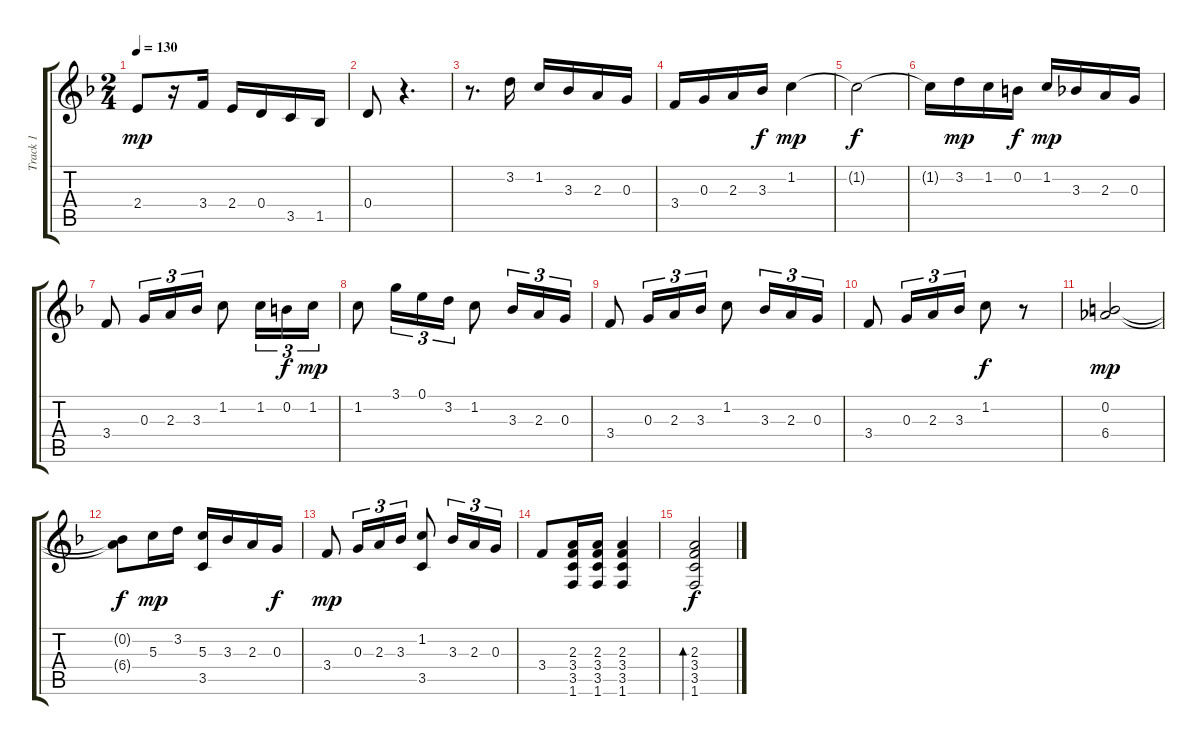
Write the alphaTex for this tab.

\track ("Track 1" "Track 1") {instrument acousticguitarnylon}
\staff {score tabs}
\tuning (E4 B3 G3 D3 A2 E2) {hide}
\ts (2 4)
\tempo 130
\clef g2
\ks dminor
2.4.8{dy mp} r.16 3.4.16 2.4.16 0.4.16 3.5.16 1.5.16 |
0.4.8 r.4{d} |
r.8{d} 3.2.16 1.2.16 3.3.16 2.3.16 0.3.16 |
3.4.16 0.3.16 2.3.16 3.3.16{dy f} 1.2.4{dy mp} |
1.2{t}.2{dy f} |
1.2{t}.16 3.2.16{dy mp} 1.2.16 0.2.16{dy f} 1.2.16{dy mp} 3.3.16 2.3.16 0.3.16 |
3.4.8 0.3.16{tu (3 2)} 2.3.16{tu (3 2)} 3.3.16{tu (3 2)} 1.2.8 1.2.16{tu (3 2)} 0.2.16{tu (3 2) dy f} 1.2.16{tu (3 2) dy mp} |
1.2.8 3.1.16{tu (3 2)} 0.1.16{tu (3 2)} 3.2.16{tu (3 2)} 1.2.8 3.3.16{tu (3 2)} 2.3.16{tu (3 2)} 0.3.16{tu (3 2)} |
3.4.8 0.3.16{tu (3 2)} 2.3.16{tu (3 2)} 3.3.16{tu (3 2)} 1.2.8 3.3.16{tu (3 2)} 2.3.16{tu (3 2)} 0.3.16{tu (3 2)} |
3.4.8 0.3.16{tu (3 2)} 2.3.16{tu (3 2)} 3.3.16{tu (3 2)} 1.2.8{dy f} r.8 |
(0.2 6.4).2{dy mp} |
(0.2{t} 6.4{t}).8{dy f} 5.3.16{dy mp} 3.2.16 (5.3 3.5).16 3.3.16 2.3.16 0.3.16{dy f} |
3.4.8{dy mp} 0.3.16{tu (3 2)} 2.3.16{tu (3 2)} 3.3.16{tu (3 2)} (1.2 3.5).8 3.3.16{tu (3 2)} 2.3.16{tu (3 2)} 0.3.16{tu (3 2)} |
3.4.8 (2.3 3.4 3.5 1.6).16 (2.3 3.4 3.5 1.6).16 (2.3 3.4 3.5 1.6).4 |
(2.3 3.4 3.5 1.6).2{bd 240 dy f}
